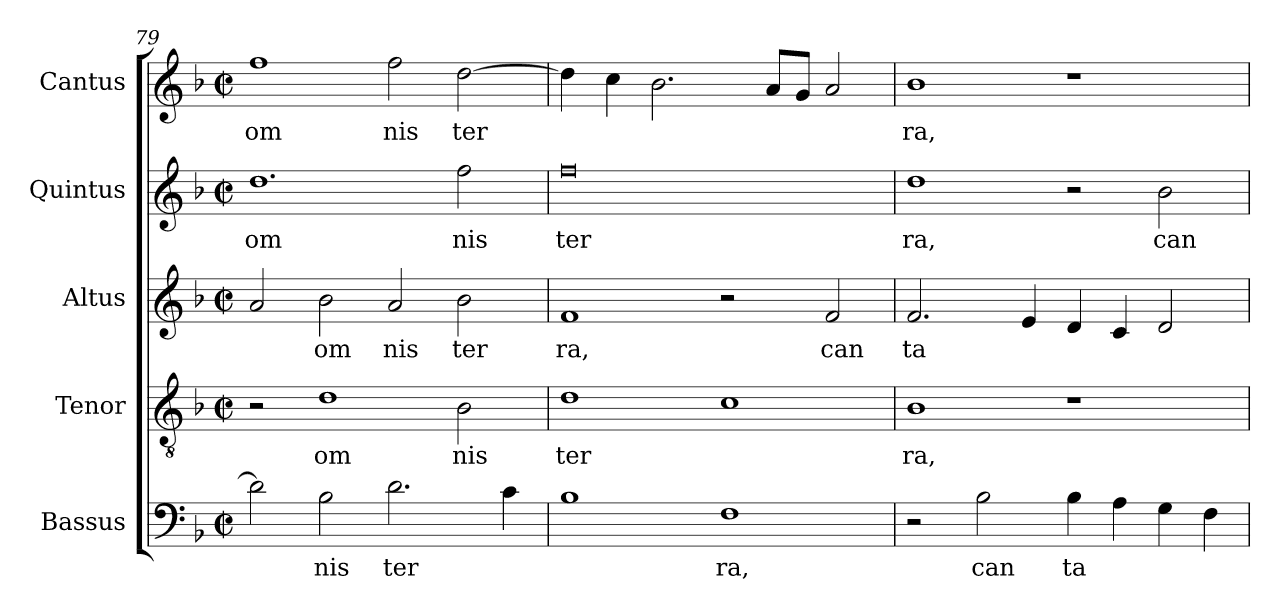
**kern	**text	**kern	**text	**kern	**text	**kern	**text	**kern	**text
*part5	*part5	*part4	*part4	*part3	*part3	*part2	*part2	*part1	*part1
*staff5	*staff5	*staff4	*staff4	*staff3	*staff3	*staff2	*staff2	*staff1	*staff1
*I"Bassus	*	*I"Tenor	*	*I"Altus	*	*I"Quintus	*	*I"Cantus	*
*clefF4	*	*clefGv2	*	*clefG2	*	*clefG2	*	*clefG2	*
*k[b-]	*	*k[b-]	*	*k[b-]	*	*k[b-]	*	*k[b-]	*
*F:	*	*F:	*	*F:	*	*F:	*	*F:	*
*M2/2	*	*M2/2	*	*M2/2	*	*M2/2	*	*M2/2	*
*met(c|)	*	*met(c|)	*	*met(c|)	*	*met(c|)	*	*met(c|)	*
=79	=79	=79	=79	=79	=79	=79	=79	=79	=79
!	!	!	!	!	!	!	!LO:LY:b:cj	!	!LO:LY:b:cj
2d\]	.	2r	.	2a/	.	1.dd	om	1ff	om
!	!LO:LY:b:cj	!	!LO:LY:b:cj	!	!LO:LY:b:cj	!	!	!	!
2B-\	nis	1d	om	2b-\	om	.	.	.	.
!	!LO:LY:b	!	!	!	!LO:LY:b:cj	!	!	!	!LO:LY:b:cj
2.d\	ter	.	.	2a/	nis	.	.	2ff\	nis
!	!	!	!LO:LY:b:cj	!	!LO:LY:b:cj	!	!LO:LY:b:cj	!	!LO:LY:b
.	.	2B-\	nis	2b-\	ter	2ff\	nis	[>2dd\	ter
4c\	.	.	.	.	.	.	.	.	.
=80	=80	=80	=80	=80	=80	=80	=80	=80	=80
!	!	!	!LO:LY:b:cj	!	!LO:LY:b:cj	!	!LO:LY:b:cj	!	!
1B-	.	1d	ter	1f	ra,	0ff	ter	4dd\]	.
.	.	.	.	.	.	.	.	4cc\	.
.	.	.	.	.	.	.	.	2.b-\	.
!	!LO:LY:b:cj	!	!	!	!	!	!	!	!
1F	ra,	1c	.	2r	.	.	.	.	.
.	.	.	.	.	.	.	.	8a/L	.
.	.	.	.	.	.	.	.	8g/J	.
!	!	!	!	!	!LO:LY:b:cj	!	!	!	!
.	.	.	.	2f/	can	.	.	2a/	.
=81	=81	=81	=81	=81	=81	=81	=81	=81	=81
!	!	!	!LO:LY:b:cj	!	!LO:LY:b:cj	!	!LO:LY:b:cj	!	!LO:LY:b:cj
2r	.	1B-	ra,	2.f/	ta	1dd	ra,	1b-	ra,
!	!LO:LY:b:cj	!	!	!	!	!	!	!	!
2B-\	can	.	.	.	.	.	.	.	.
.	.	.	.	4e/	.	.	.	.	.
!	!LO:LY:b:cj	!	!	!	!	!	!	!	!
4B-\	ta	1r	.	4d/	.	2r	.	1r	.
4A\	.	.	.	4c/	.	.	.	.	.
!	!	!	!	!	!	!	!LO:LY:b:cj	!	!
4G\	.	.	.	2d/	.	2b-\	can	.	.
4F\	.	.	.	.	.	.	.	.	.
=	=	=	=	=	=	=	=	=	=
*-	*-	*-	*-	*-	*-	*-	*-	*-	*-
